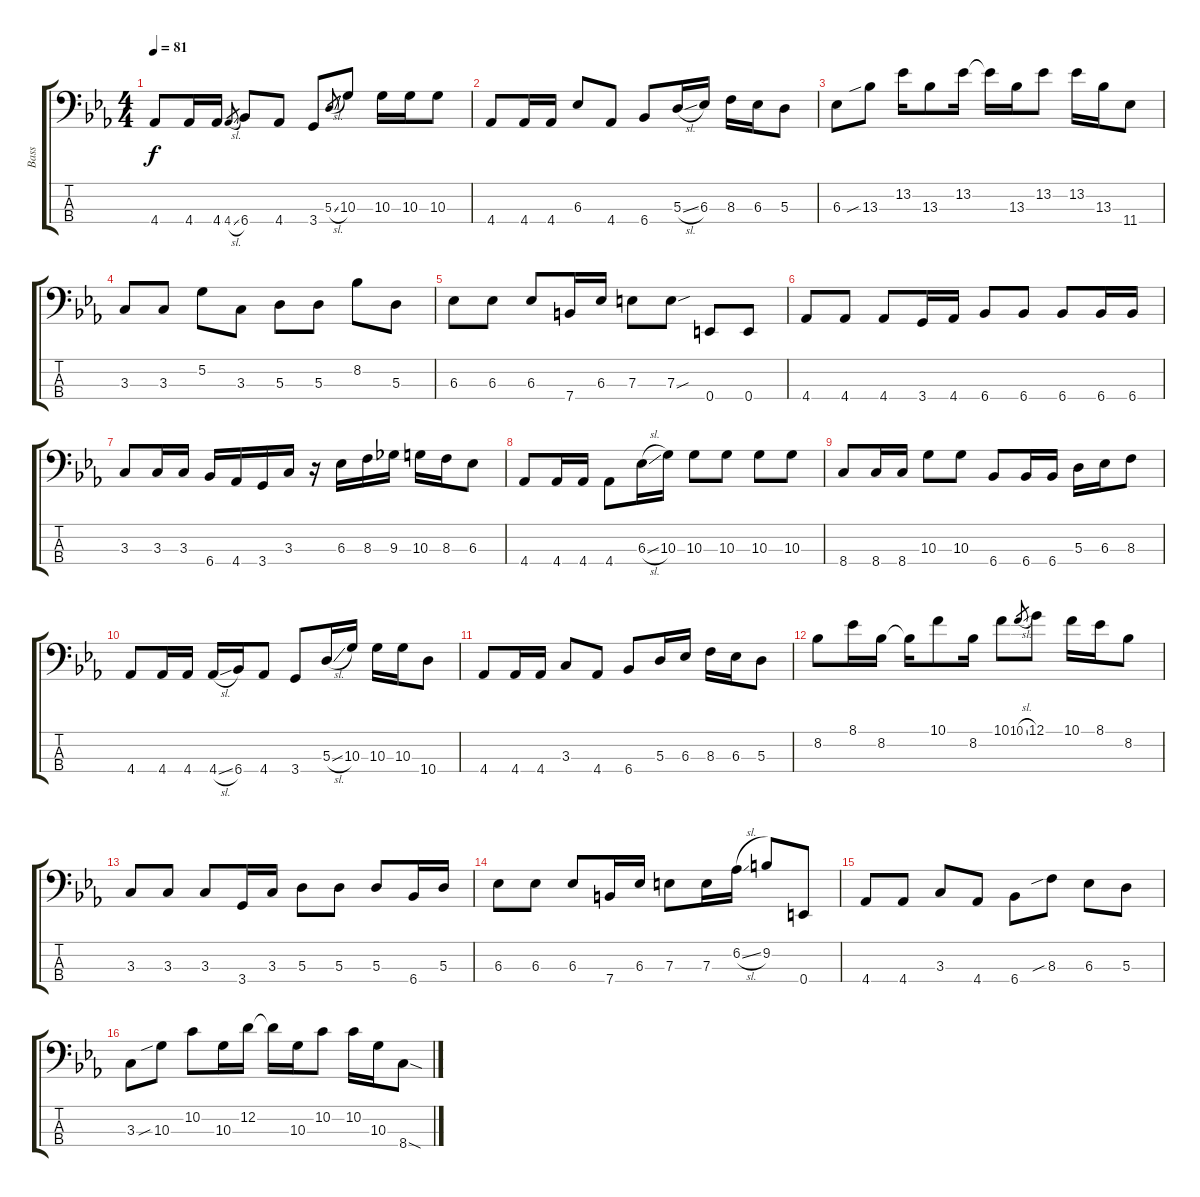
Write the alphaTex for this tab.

\track ("Bass" "Bass") {instrument electricbasspick}
\staff {score tabs}
\tuning (G2 D2 A1 E1) {hide}
\ts (4 4)
\tempo 81
\clef f4
\ks eb
4.4.8{dy f} 4.4.16 4.4.16 4.4{sl}.8{gr} 6.4.8 4.4.8 3.4.8 5.3{sl}.8{gr} 10.3.8 10.3.16 10.3.16 10.3.8 |
4.4.8 4.4.16 4.4.16 6.3.8 4.4.8 6.4.8 5.3{sl}.16 6.3.16 8.3.16 6.3.16 5.3.8 |
6.3.8 13.3{sib}.8 13.2.16 13.3.8 13.2.16 13.2{t}.16 13.3.16 13.2.8 13.2.16 13.3.16 11.4.8 |
3.3.8 3.3.8 5.2.8 3.3.8 5.3.8 5.3.8 8.2.8 5.3.8 |
6.3.8 6.3.8 6.3.8 7.4.16 6.3.16 7.3.8 7.3{sou}.8 0.4.8 0.4.8 |
4.4.8 4.4.8 4.4.8 3.4.16 4.4.16 6.4.8 6.4.8 6.4.8 6.4.16 6.4.16 |
3.3.8 3.3.16 3.3.16 6.4.16 4.4.16 3.4.16 3.3.16 r.16 6.3.16 8.3.16 9.3.16 10.3.16 8.3.16 6.3.8 |
4.4.8 4.4.16 4.4.16 4.4.8 6.3{sl}.16 10.3.16 10.3.8 10.3.8 10.3.8 10.3.8 |
8.4.8 8.4.16 8.4.16 10.3.8 10.3.8 6.4.8 6.4.16 6.4.16 5.3.16 6.3.16 8.3.8 |
4.4.8 4.4.16 4.4.16 4.4{sl}.16 6.4.16 4.4.8 3.4.8 5.3{sl}.16 10.3.16 10.3.16 10.3.16 10.4.8 |
4.4.8 4.4.16 4.4.16 3.3.8 4.4.8 6.4.8 5.3.16 6.3.16 8.3.16 6.3.16 5.3.8 |
8.2.8 8.1.16 8.2.16 8.2{t}.16 10.1.8 8.2.16 10.1.8 10.1{sl}.8{gr} 12.1.8 10.1.16 8.1.16 8.2.8 |
3.3.8 3.3.8 3.3.8 3.4.16 3.3.16 5.3.8 5.3.8 5.3.8 6.4.16 5.3.16 |
6.3.8 6.3.8 6.3.8 7.4.16 6.3.16 7.3.8 7.3.16 6.2{sl}.16 9.2.8 0.4.8 |
4.4.8 4.4.8 3.3.8 4.4.8 6.4.8 8.3{sib}.8 6.3.8 5.3.8 |
3.3.8 10.3{sib}.8 10.2.8 10.3.16 12.2.16 12.2{t}.16 10.3.16 10.2.8 10.2.16 10.3.16 8.4{sod}.8
